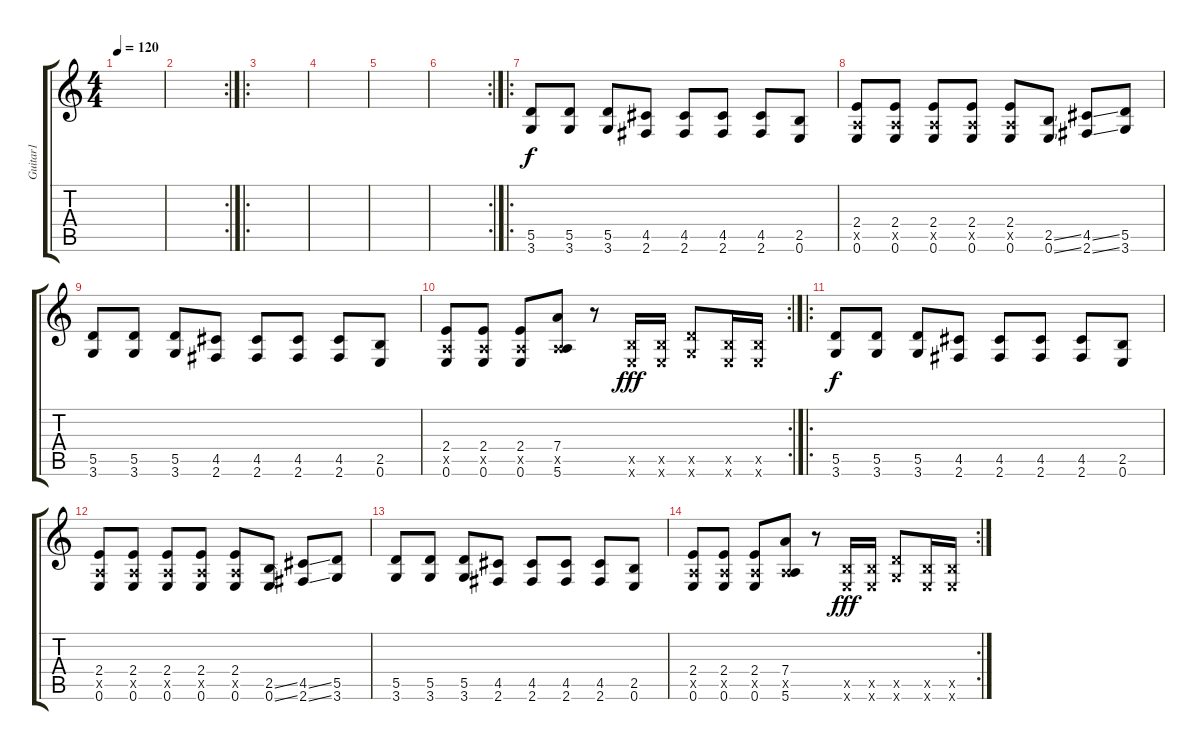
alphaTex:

\track ("Guitar1" "Guitar1") {instrument distortionguitar}
\staff {score tabs}
\tuning (E4 B3 G3 D3 A2 E2) {hide}
\ts (4 4)
\tempo 120
\clef g2
\ks c
|
\rc 2
|
\ro
|
|
|
\rc 2
|
\ro
(5.5 3.6).8 (5.5 3.6).8 (5.5 3.6).8 (4.5 2.6).8 (4.5 2.6).8 (4.5 2.6).8 (4.5 2.6).8 (2.5 0.6).8 |
(2.4 0.5{x} 0.6).8 (2.4 0.5{x} 0.6).8 (2.4 0.5{x} 0.6).8 (2.4 0.5{x} 0.6).8 (2.4 0.5{x} 0.6).8 (2.5{ss} 0.6{ss}).8 (4.5{ss} 2.6{ss}).8 (5.5 3.6).8 |
(5.5 3.6).8 (5.5 3.6).8 (5.5 3.6).8 (4.5 2.6).8 (4.5 2.6).8 (4.5 2.6).8 (4.5 2.6).8 (2.5 0.6).8 |
\rc 2
(2.4 0.5{x} 0.6).8 (2.4 0.5{x} 0.6).8 (2.4 0.5{x} 0.6).8 (7.4 0.5{x} 5.6).8 r.8 (2.5{x} 0.6{x}).16{dy fff} (2.5{x} 0.6{x}).16 (5.5{x} 3.6{x}).8 (2.5{x} 0.6{x}).16 (2.5{x} 0.6{x}).16 |
\ro
(5.5 3.6).8{dy f} (5.5 3.6).8 (5.5 3.6).8 (4.5 2.6).8 (4.5 2.6).8 (4.5 2.6).8 (4.5 2.6).8 (2.5 0.6).8 |
(2.4 0.5{x} 0.6).8 (2.4 0.5{x} 0.6).8 (2.4 0.5{x} 0.6).8 (2.4 0.5{x} 0.6).8 (2.4 0.5{x} 0.6).8 (2.5{ss} 0.6{ss}).8 (4.5{ss} 2.6{ss}).8 (5.5 3.6).8 |
(5.5 3.6).8 (5.5 3.6).8 (5.5 3.6).8 (4.5 2.6).8 (4.5 2.6).8 (4.5 2.6).8 (4.5 2.6).8 (2.5 0.6).8 |
\rc 2
(2.4 0.5{x} 0.6).8 (2.4 0.5{x} 0.6).8 (2.4 0.5{x} 0.6).8 (7.4 0.5{x} 5.6).8 r.8 (2.5{x} 0.6{x}).16{dy fff} (2.5{x} 0.6{x}).16 (5.5{x} 3.6{x}).8 (2.5{x} 0.6{x}).16 (2.5{x} 0.6{x}).16
